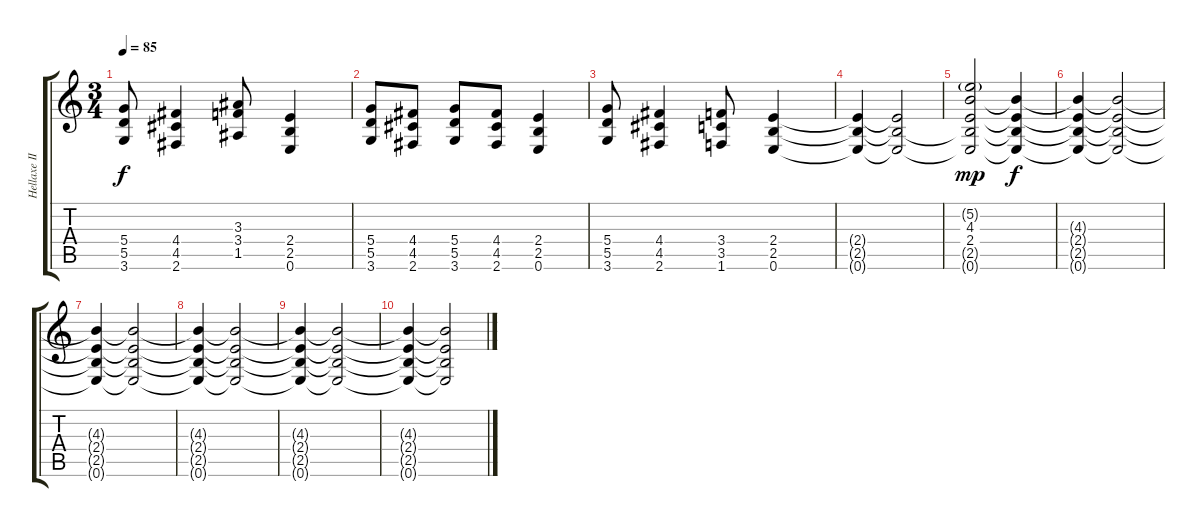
\track ("Hellaxe II" "Hellaxe II") {instrument distortionguitar}
\staff {score tabs}
\tuning (E4 B3 G3 D3 A2 E2) {hide}
\ts (3 4)
\tempo 85
\clef g2
\ks c
(5.4 5.5 3.6).8{dy f} (4.4 4.5 2.6).4 (3.3 3.4 1.5).8 (2.4 2.5 0.6).4 |
(5.4 5.5 3.6).8 (4.4 4.5 2.6).8 (5.4 5.5 3.6).8 (4.4 4.5 2.6).8 (2.4 2.5 0.6).4 |
(5.4 5.5 3.6).8 (4.4 4.5 2.6).4 (3.4 3.5 1.6).8 (2.4 2.5 0.6).4 |
(2.4{t} 2.5{t} 0.6{t}).4 (2.4{t} 2.5{t} 0.6{t}).2 |
(5.2{g} 4.3 2.4 2.5{t} 0.6{t}).2{dy mp} (4.3{t} 2.4{t} 2.5{t} 0.6{t}).4{dy f} |
(4.3{t} 2.4{t} 2.5{t} 0.6{t}).4 (4.3{t} 2.4{t} 2.5{t} 0.6{t}).2 |
(4.3{t} 2.4{t} 2.5{t} 0.6{t}).4 (4.3{t} 2.4{t} 2.5{t} 0.6{t}).2 |
(4.3{t} 2.4{t} 2.5{t} 0.6{t}).4 (4.3{t} 2.4{t} 2.5{t} 0.6{t}).2 |
(4.3{t} 2.4{t} 2.5{t} 0.6{t}).4 (4.3{t} 2.4{t} 2.5{t} 0.6{t}).2 |
(4.3{t} 2.4{t} 2.5{t} 0.6{t}).4 (4.3{t} 2.4{t} 2.5{t} 0.6{t}).2
